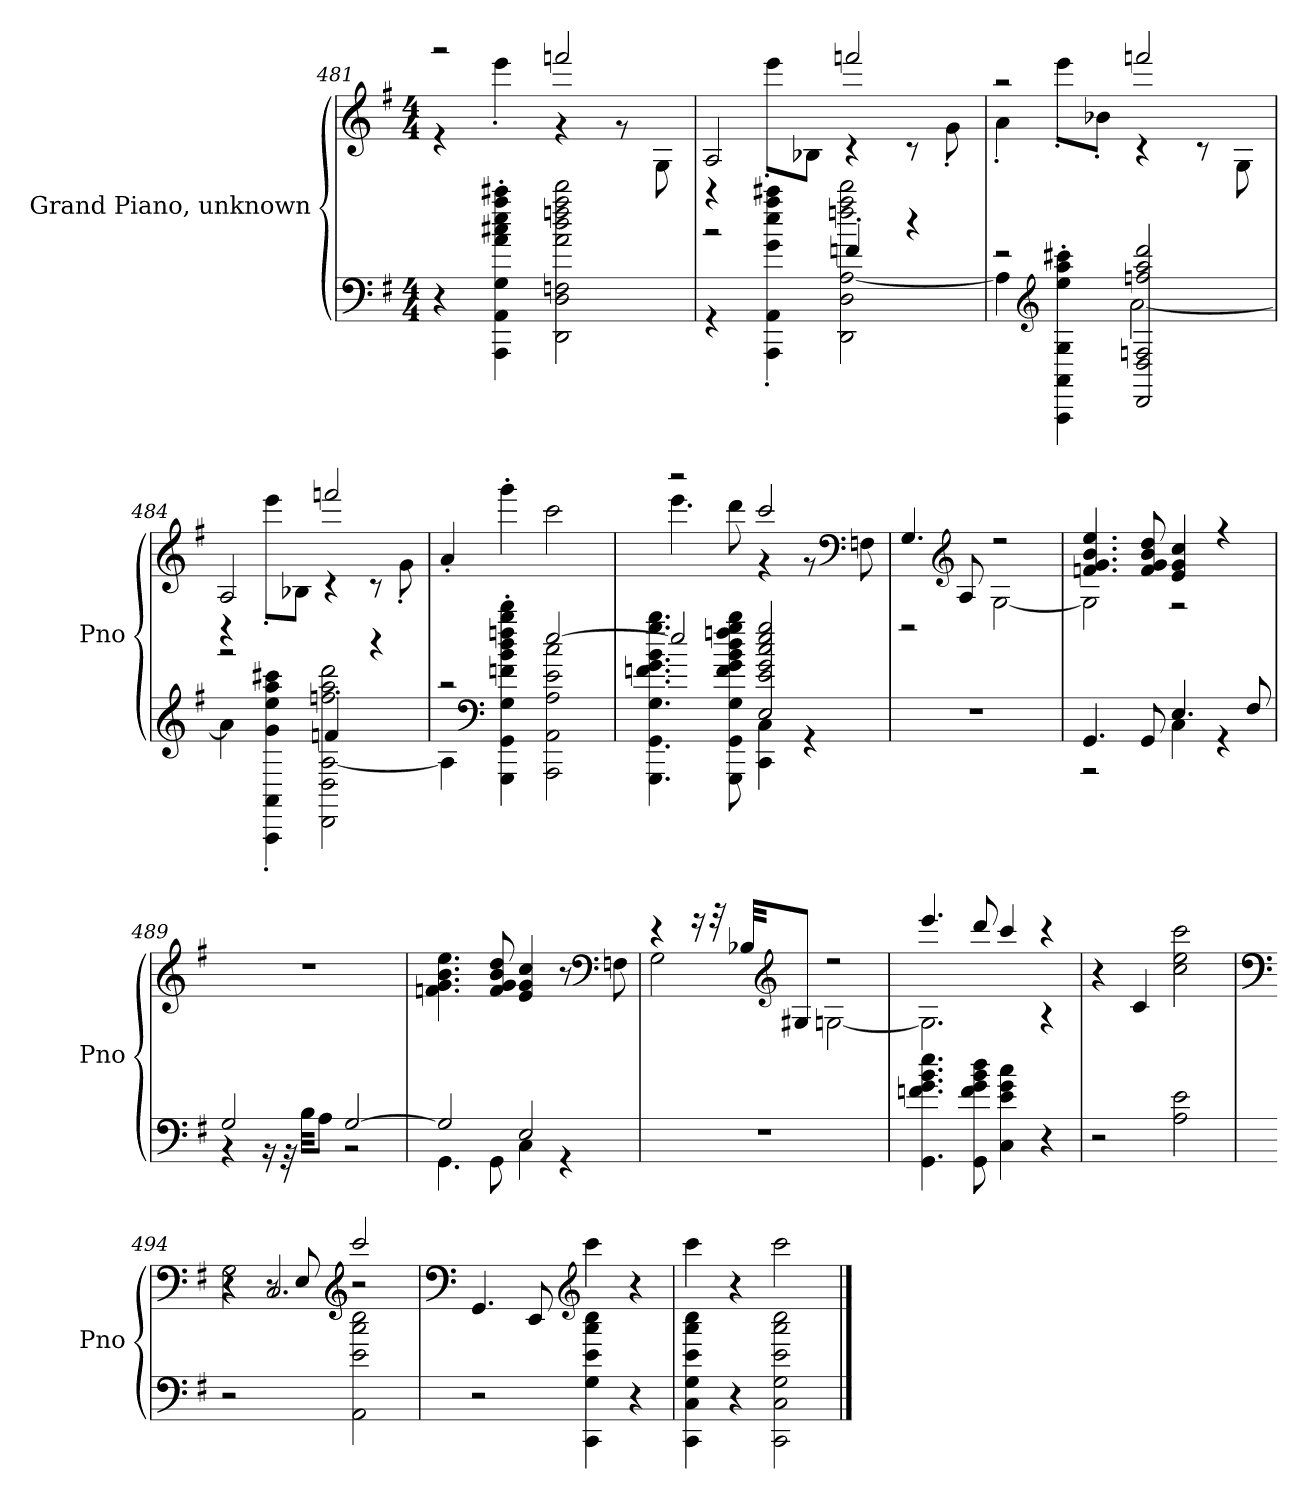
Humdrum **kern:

**kern	**kern
*part1	*part1
*staff2	*staff1
*I"Grand Piano, unknown	*
*I'Pno	*
*clefF4	*clefG2
*k[f#]	*k[f#]
*M4/4	*M4/4
=481	=481
*	*^
4r	2r	4r
4AAA\' 4AA\' 4G\' 4a\' 4cc#X\' 4ee\' 4aa\' 4ccc#X\'	.	4eee'\
2DD\ 2D\ 2Fn\ 2a\ 2dd\ 2ffn\ 2aa\ 2ddd\	2fffn/	4r
.	.	8r
.	.	8G\
=482	=482	=482
*^	*	*
2r	4r	2A/	4r
.	4AAA\' 4AA\' 4g\' 4ee\' 4aa\' 4ccc#X\'	.	8eee'\L
.	.	.	8B-X\J
4fn'/	2DD\ 2D\ [2A\ 2ffn\ 2aa\ 2ddd\	2fffn/	4r
4r	.	.	8r
.	.	.	8g'\
!!LO:LB:g=z	!!
=483	=483	=483	=483
2r	4A\]	2r	4a'\
*clefG2	*	*	*
.	4AAA\' 4AA\' 4G\' 4ee\' 4aa\' 4ccc#X\'	.	8eee'\L
.	.	.	8b-X'\J
2DD/ 2D/ 2Fn/ 2ffn/ 2aa/ 2ddd/	[2a\	2fffn/	4r
.	.	.	8r
.	.	.	8G\
=484	=484	=484	=484
2r	4a\]	2A/	4r
.	4AAA\' 4AA\' 4g\' 4ee\' 4aa\' 4ccc#X\'	.	8eee'\L
.	.	.	8B-X\J
4fn'/	2DD\ 2D\ [2A\ 2ffn\ 2aa\ 2ddd\	2fffn/	4r
4r	.	.	8r
.	.	.	8g'\
*	*	*v	*v
=485	=485	=485
2r	4A\]	4a'/
*clefF4	*	*
.	4GGG\' 4GG\' 4G\' 4fn\' 4b\' 4dd\' 4ffn\' 4bb\' 4ddd\'	4ggg'\
[2ee/	2AAA\ 2AA\ 2A\ 2e\ 2cc\	2ccc\
=486	=486	=486
*	*	*^
2ee/]	4.GGG\ 4.GG\ 4.G\ 4.fn\ 4.g\ 4.b\ 4.gg\ 4.bb\	2r	4.eee\
.	8GGG\ 8GG\ 8G\ 8f\ 8g\ 8b\ 8dd\ 8ffn\ 8gg\ 8bb\	.	8ddd\
2E/ 2e/ 2g/ 2cc/ 2ee/ 2gg/	4CC\ 4C\	2ccc/	4r
.	4r	.	8r
*	*	*clefF4	*
.	.	.	8Fn\
*v	*v	*	*
=487	=487	=487
1r	4.G/	2r
*	*clefG2	*
.	8A/	.
.	2r	[2G\
!!LO:LB:g=z	!!
=488	=488	=488
*^	*	*
4.GG/	2r	4.fn/ 4.g/ 4.b/ 4.ee/	2G\]
8GG/	.	8f/ 8g/ 8b/ 8dd/	.
4.E/	4C\	4e/ 4g/ 4cc/	2r
.	4r	4r	.
8F#/	.	.	.
*	*	*v	*v
=489	=489	=489
2G/	4r	1r
.	16r	.
.	32r	.
.	32B\KKL	.
.	8A\J	.
[2G/	2r	.
=490	=490	=490
2G/]	4.GG\	4.fn\ 4.g\ 4.b\ 4.ee\
.	8GG\	8f/ 8g/ 8b/ 8dd/
2E/	4C\	4e/ 4g/ 4cc/
.	4r	8r
*	*	*clefF4
.	.	8Fn\
*v	*v	*
=491	=491
*	*^
1r	4r	2G\
.	16r	.
.	32r	.
.	32B-X/KKL	.
*	*clefG2	*
.	8G#X/J	.
.	2r	[2Gn\
=492	=492	=492
4.GG\ 4.fn\ 4.g\ 4.b\ 4.ee\	4.eee/	2.G\]
8GG\ 8f\ 8g\ 8b\ 8dd\	8ddd/	.
4C\ 4e\ 4g\ 4cc\	4ccc/	.
4r	4r	4r
*	*v	*v
=493	=493
2r	4r
.	4c/
2A\ 2e\	2cc\ 2ee\ 2ccc\
!!LO:PB:g=z
=494	=494
*	*clefF4
*	*^
*	*	*^
2r	4r	2G\	4r
.	8r	.	2.C/
.	8E/	.	.
*	*clefG2	*	*
2AA\ 2e\ 2cc\ 2ee\	2ccc/	2r	.
*	*v	*v	*v
=495	=495
*	*clefF4
2r	4.GG/
.	8EE/
*	*clefG2
4CC\ 4G\ 4e\ 4cc\ 4ee\	4ccc\
4r	4r
=496	=496
4CC\ 4C\ 4G\ 4e\ 4cc\ 4ee\	4ccc\
4r	4r
2CC\ 2C\ 2G\ 2e\ 2cc\ 2ee\	2ccc\
==	==
*-	*-
